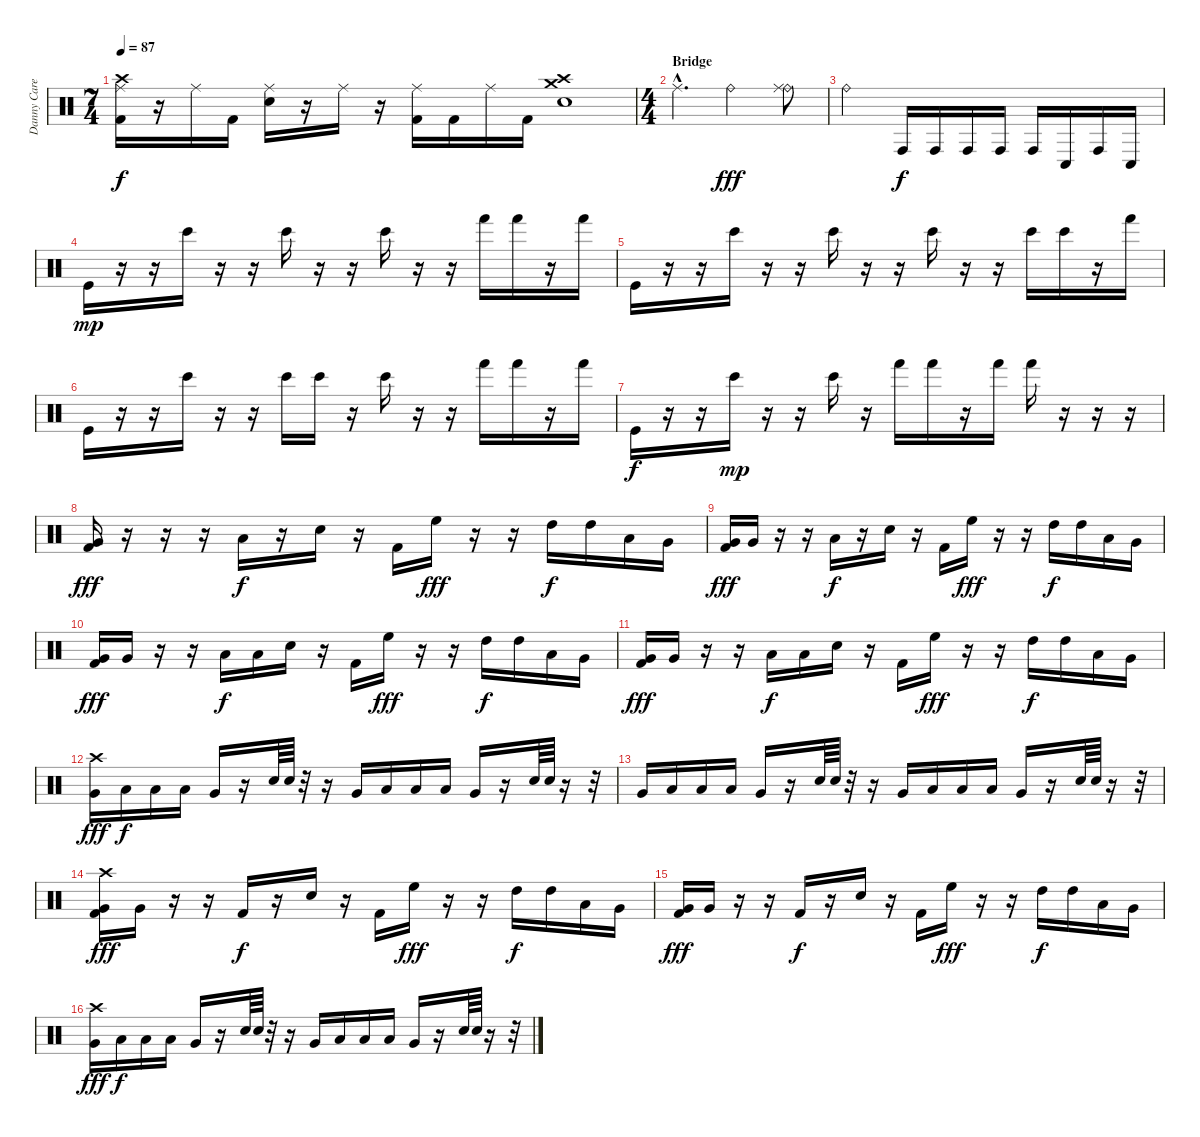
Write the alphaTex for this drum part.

\track ("Danny Carey" "Danny Care") {instrument percussion}
\staff {score}
\articulation defaults
\ts (7 4)
\tempo 87
\clef neutral
\ks c
("Ride (middle)" "Crash high (hit)" "Kick (hit) 2").16{dy f} r.16 "Ride (middle)".16 "Kick (hit) 2".16 ("Ride (middle)" "Electric Snare (hit)").16 r.16 "Ride (middle)".16 r.16 ("Ride (middle)" "Kick (hit) 2").16 "Kick (hit) 2".16 "Ride (middle)".16 "Kick (hit) 2".16 ("Crash medium (hit)" "Crash high (hit)" "Electric Snare (hit)").1 |
\ts (4 4)
\section ("" "Bridge")
"Ride (middle)"{hac}.4{d} "Ride (bell)".2{dy fff} ("Ride (bell)" "Ride (middle)").8 |
"Ride (bell)".2 "Conga high (hit)".16{dy f} "Conga high (hit)".16 "Conga high (hit)".16 "Conga high (hit)".16 "Conga high (hit)".16 "Conga low (hit)".16 "Conga high (hit)".16 "Conga low (hit)".16 |
"Kick (hit)".16{dy mp} r.16 r.16 "Bongo High (hit)".16 r.16 r.16 "Bongo High (hit)".16 r.16 r.16 "Bongo High (hit)".16 r.16 r.16 "Hand (hit)".16 "Hand (hit)".16 r.16 "Hand (hit)".16 |
"Kick (hit)".16 r.16 r.16 "Bongo High (hit)".16 r.16 r.16 "Bongo High (hit)".16 r.16 r.16 "Bongo High (hit)".16 r.16 r.16 "Bongo High (hit)".16 "Bongo High (hit)".16 r.16 "Hand (hit)".16 |
"Kick (hit)".16 r.16 r.16 "Bongo High (hit)".16 r.16 r.16 "Bongo High (hit)".16 "Bongo High (hit)".16 r.16 "Bongo High (hit)".16 r.16 r.16 "Hand (hit)".16 "Hand (hit)".16 r.16 "Hand (hit)".16 |
"Kick (hit)".16{dy f} r.16 r.16 "Bongo High (hit)".16{dy mp} r.16 r.16 "Bongo High (hit)".16 r.16 "Hand (hit)".16 "Hand (hit)".16 r.16 "Hand (hit)".16 "Hand (hit)".16 r.16 r.16 r.16 |
("Very Low Tom (hit)" "Kick (hit) 2").16{dy fff} r.16 r.16 r.16 "Low Floor Tom (hit)".16{dy f} r.16 "Electric Snare (hit)".16 r.16 "Kick (hit) 2".16 "High Floor Tom (hit)".16{dy fff} r.16 r.16 "High Tom (hit)".16{dy f} "High Tom (hit)".16 "Low Tom (hit)".16 "Very Low Tom (hit)".16 |
("Very Low Tom (hit)" "Kick (hit) 2").16{dy fff} "Very Low Tom (hit)".16 r.16 r.16 "Low Floor Tom (hit)".16{dy f} r.16 "Electric Snare (hit)".16 r.16 "Kick (hit) 2".16 "High Floor Tom (hit)".16{dy fff} r.16 r.16 "High Tom (hit)".16{dy f} "High Tom (hit)".16 "Low Tom (hit)".16 "Very Low Tom (hit)".16 |
("Very Low Tom (hit)" "Kick (hit) 2").16{dy fff} "Very Low Tom (hit)".16 r.16 r.16 "Low Floor Tom (hit)".16{dy f} "Low Floor Tom (hit)".16 "Electric Snare (hit)".16 r.16 "Kick (hit) 2".16 "High Floor Tom (hit)".16{dy fff} r.16 r.16 "High Tom (hit)".16{dy f} "High Tom (hit)".16 "Low Tom (hit)".16 "Very Low Tom (hit)".16 |
("Very Low Tom (hit)" "Kick (hit) 2").16{dy fff} "Very Low Tom (hit)".16 r.16 r.16 "Low Floor Tom (hit)".16{dy f} "Low Floor Tom (hit)".16 "Electric Snare (hit)".16 r.16 "Kick (hit) 2".16 "High Floor Tom (hit)".16{dy fff} r.16 r.16 "High Tom (hit)".16{dy f} "High Tom (hit)".16 "Low Tom (hit)".16 "Very Low Tom (hit)".16 |
("Crash high (hit)" "Very Low Tom (hit)").16{dy fff} "Low Floor Tom (hit)".16{dy f} "Low Floor Tom (hit)".16 "Low Floor Tom (hit)".16 "Very Low Tom (hit)".16 r.16 "Electric Snare (hit)".64 "Electric Snare (hit)".64 r.32 r.16 "Very Low Tom (hit)".16 "Low Floor Tom (hit)".16 "Low Floor Tom (hit)".16 "Low Floor Tom (hit)".16 "Very Low Tom (hit)".16 r.16 "Electric Snare (hit)".64 "Electric Snare (hit)".64 r.16 r.32 |
"Very Low Tom (hit)".16 "Low Floor Tom (hit)".16 "Low Floor Tom (hit)".16 "Low Floor Tom (hit)".16 "Very Low Tom (hit)".16 r.16 "Electric Snare (hit)".64 "Electric Snare (hit)".64 r.32 r.16 "Very Low Tom (hit)".16 "Low Floor Tom (hit)".16 "Low Floor Tom (hit)".16 "Low Floor Tom (hit)".16 "Very Low Tom (hit)".16 r.16 "Electric Snare (hit)".64 "Electric Snare (hit)".64 r.16 r.32 |
("Crash high (hit)" "Very Low Tom (hit)" "Kick (hit) 2").16{dy fff} "Very Low Tom (hit)".16 r.16 r.16 "Kick (hit) 2".16{dy f} r.16 "Electric Snare (hit)".16 r.16 "Kick (hit) 2".16 "High Floor Tom (hit)".16{dy fff} r.16 r.16 "High Tom (hit)".16{dy f} "High Tom (hit)".16 "Low Tom (hit)".16 "Very Low Tom (hit)".16 |
("Very Low Tom (hit)" "Kick (hit) 2").16{dy fff} "Very Low Tom (hit)".16 r.16 r.16 "Kick (hit) 2".16{dy f} r.16 "Electric Snare (hit)".16 r.16 "Kick (hit) 2".16 "High Floor Tom (hit)".16{dy fff} r.16 r.16 "High Tom (hit)".16{dy f} "High Tom (hit)".16 "Low Tom (hit)".16 "Very Low Tom (hit)".16 |
("Crash high (hit)" "Very Low Tom (hit)").16{dy fff} "Low Floor Tom (hit)".16{dy f} "Low Floor Tom (hit)".16 "Low Floor Tom (hit)".16 "Very Low Tom (hit)".16 r.16 "Electric Snare (hit)".64 "Electric Snare (hit)".64 r.32 r.16 "Very Low Tom (hit)".16 "Low Floor Tom (hit)".16 "Low Floor Tom (hit)".16 "Low Floor Tom (hit)".16 "Very Low Tom (hit)".16 r.16 "Electric Snare (hit)".64 "Electric Snare (hit)".64 r.16 r.32
